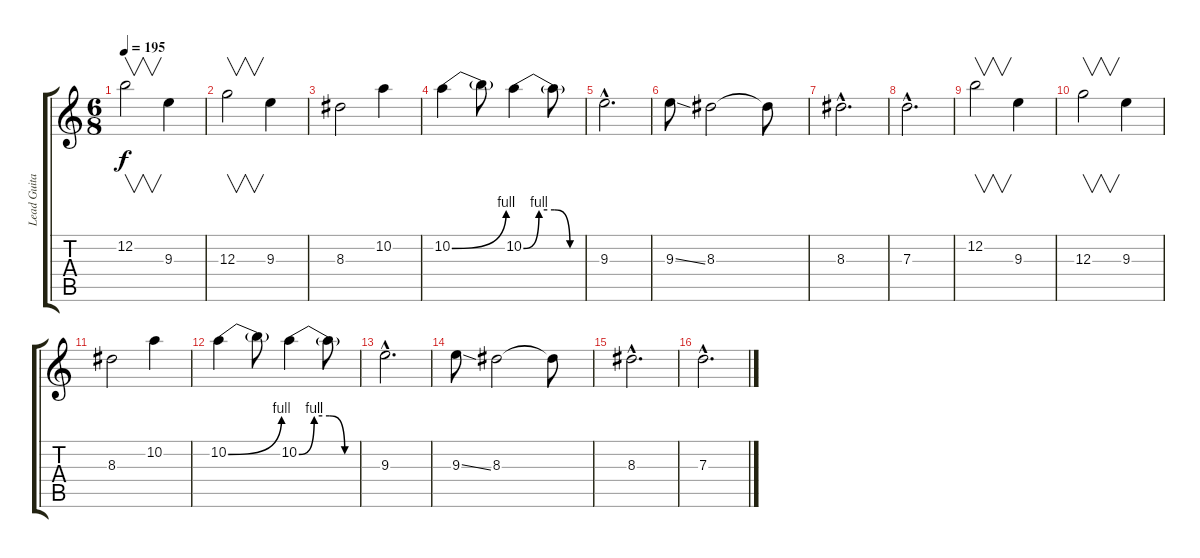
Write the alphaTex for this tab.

\track ("Lead Guitar I" "Lead Guita") {instrument distortionguitar}
\staff {score tabs}
\tuning (E4 B3 G3 D3 A2 E2) {hide}
\ts (6 8)
\tempo 195
\clef g2
\ks c
12.2.2{v dy f} 9.3.4 |
12.3.2{v} 9.3.4 |
8.3.2 10.2.4 |
10.2{be (bend 0 0 60 4)}.4 10.2{t}.8 10.2{be (custom 0 0 15 4 30 4 45 0 60 0)}.4 10.2{t}.8 |
9.3{hac}.2{d} |
9.3{ss}.8 8.3.2 8.3{t}.8 |
8.3{hac}.2{d} |
7.3{hac}.2{d} |
12.2.2{v} 9.3.4 |
12.3.2{v} 9.3.4 |
8.3.2 10.2.4 |
10.2{be (bend 0 0 60 4)}.4 10.2{t}.8 10.2{be (custom 0 0 15 4 30 4 45 0 60 0)}.4 10.2{t}.8 |
9.3{hac}.2{d} |
9.3{ss}.8 8.3.2 8.3{t}.8 |
8.3{hac}.2{d} |
7.3{hac}.2{d}
